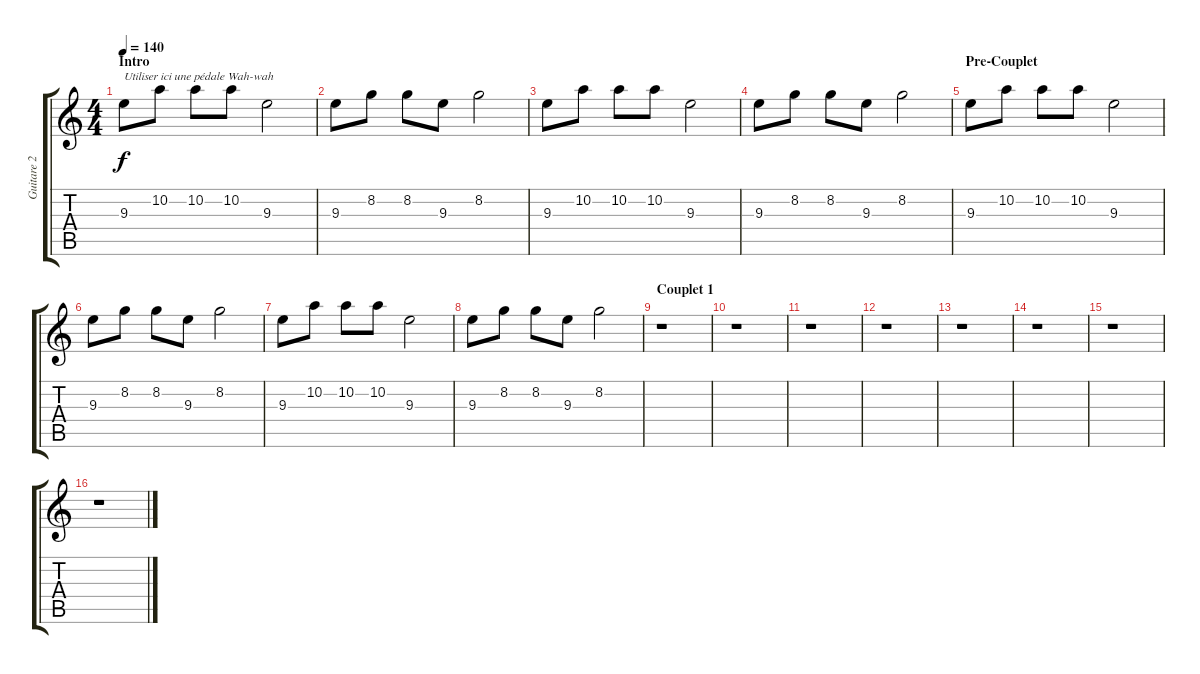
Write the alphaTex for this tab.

\track ("Guitare 2 Wah-Wah" "Guitare 2 ") {instrument distortionguitar}
\staff {score tabs}
\tuning (E4 B3 G3 D3 A2 E2) {hide}
\ts (4 4)
\section ("" "Intro")
\tempo 140
\clef g2
\ks c
9.3.8{txt "Utiliser ici une pédale Wah-wah" dy f instrument distortionguitar} 10.2.8 10.2.8 10.2.8 9.3.2 |
9.3.8 8.2.8 8.2.8 9.3.8 8.2.2 |
9.3.8 10.2.8 10.2.8 10.2.8 9.3.2 |
9.3.8 8.2.8 8.2.8 9.3.8 8.2.2 |
\section ("" "Pre-Couplet")
9.3.8 10.2.8 10.2.8 10.2.8 9.3.2 |
9.3.8 8.2.8 8.2.8 9.3.8 8.2.2 |
9.3.8 10.2.8 10.2.8 10.2.8 9.3.2 |
9.3.8 8.2.8 8.2.8 9.3.8 8.2.2 |
\section ("" "Couplet 1")
r.1 |
r.1 |
r.1 |
r.1 |
r.1 |
r.1 |
r.1 |
r.1
